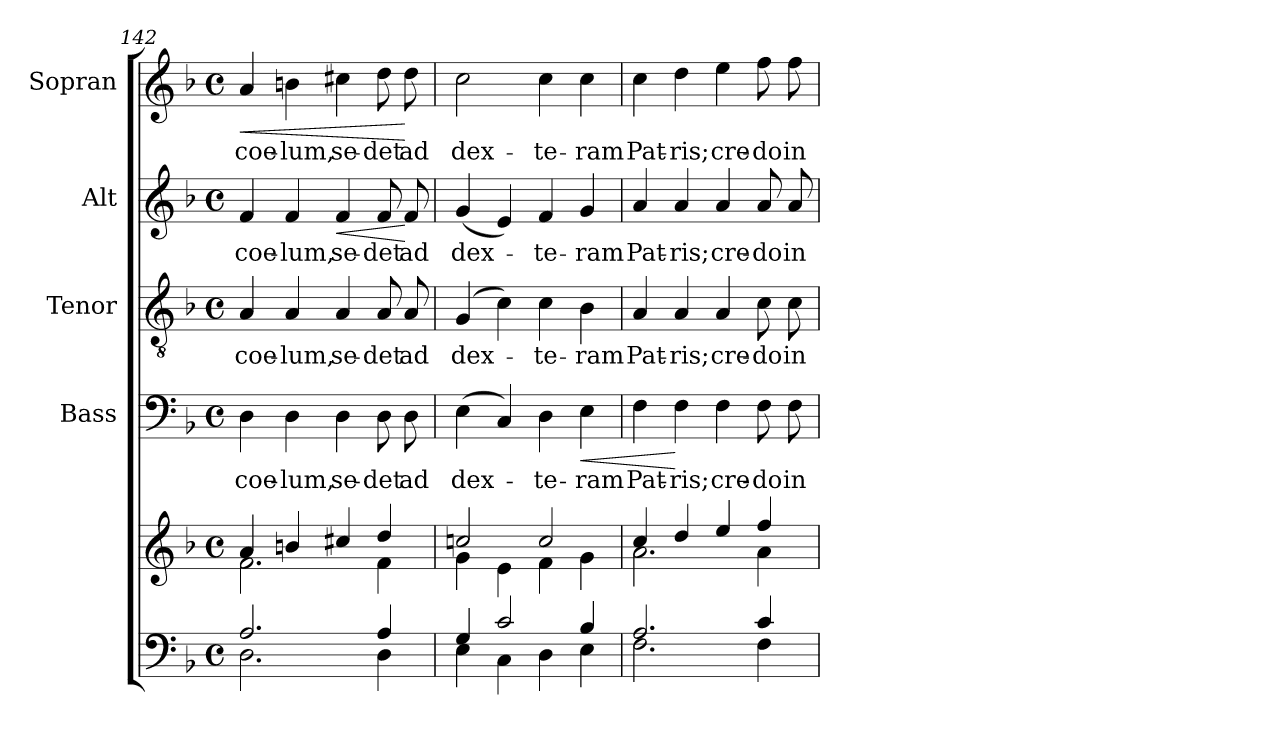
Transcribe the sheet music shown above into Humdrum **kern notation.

**kern	**kern	**kern	**text	**dynam	**kern	**text	**kern	**text	**dynam	**kern	**text	**dynam
*part5	*part5	*part4	*part4	*part4	*part3	*part3	*part2	*part2	*part2	*part1	*part1	*part1
*staff6	*staff5	*staff4	*staff4	*staff4	*staff3	*staff3	*staff2	*staff2	*staff2	*staff1	*staff1	*staff1
*	*	*I"Bass	*	*	*I"Tenor	*	*I"Alt	*	*	*I"Sopran	*	*
*	*	*I'B.	*	*	*I'T.	*	*I'A.	*	*	*I'S.	*	*
*clefF4	*clefG2	*clefF4	*	*	*clefGv2	*	*clefG2	*	*	*clefG2	*	*
*k[b-]	*k[b-]	*k[b-]	*	*	*k[b-]	*	*k[b-]	*	*	*k[b-]	*	*
*F:	*F:	*F:	*	*	*F:	*	*F:	*	*	*F:	*	*
*M4/4	*M4/4	*M4/4	*	*	*M4/4	*	*M4/4	*	*	*M4/4	*	*
*met(c)	*met(c)	*met(c)	*	*	*met(c)	*	*met(c)	*	*	*met(c)	*	*
=142	=142	=142	=142	=142	=142	=142	=142	=142	=142	=142	=142	=142
*^	*^	*	*	*	*	*	*	*	*	*	*	*
!	!	!	!	!	!LO:LY:b	!	!	!LO:LY:b	!	!LO:LY:b	!	!	!LO:LY:b	!LO:HP:b
2.A/	2.D\	4a/	2.f\	4D\	coe-	.	4A/	coe-	4f/	coe-	.	4a/	coe-	<
!	!	!	!	!	!LO:LY:b	!	!	!LO:LY:b	!	!LO:LY:b	!	!	!LO:LY:b	!
.	.	4bn/	.	4D\	-lum,	.	4A/	-lum,	4f/	-lum,	.	4bn\	-lum,	.
!	!	!	!	!	!LO:LY:b	!	!	!LO:LY:b	!	!LO:LY:b	!LO:HP:b	!	!LO:LY:b	!
.	.	4cc#X/	.	4D\	se-	.	4A/	se-	4f/	se-	<	4cc#X\	se-	.
!	!	!	!	!	!LO:LY:b	!	!	!LO:LY:b	!	!LO:LY:b	!	!	!LO:LY:b	!
4A/	4D\	4dd/	4f\	8D\	-det	.	8A/	-det	8f/	-det	.	8dd\	-det	.
!	!	!	!	!	!LO:LY:b	!	!	!LO:LY:b	!	!LO:LY:b	!	!	!LO:LY:b	!
.	.	.	.	8D\	ad	.	8A/	ad	8f/	ad	[	8dd\	ad	[
!!LO:LB:g=z
=143	=143	=143	=143	=143	=143	=143	=143	=143	=143	=143	=143	=143	=143	=143
!	!	!	!	!	!LO:LY:b	!	!	!LO:LY:b	!	!LO:LY:b	!	!	!LO:LY:b	!
4G/	4E\	2ccn/	4g\	(>4E\	dex-	.	(4G/	dex-	(<4g/	dex-	.	2cc\	dex-	.
2c/	4C\	.	4e\	4C/)	.	.	4c\)	.	4e/)	.	.	.	.	.
!	!	!	!	!	!LO:LY:b	!	!	!LO:LY:b	!	!LO:LY:b	!	!	!LO:LY:b	!
.	4D\	2cc/	4f\	4D\	-te-	.	4c\	-te-	4f/	-te-	.	4cc\	-te-	.
!	!	!	!	!	!LO:LY:b	!LO:HP:b	!	!LO:LY:b	!	!LO:LY:b	!	!	!LO:LY:b	!
4B-/	4E\	.	4g\	4E\	-ram	<	4B-\	-ram	4g/	-ram	.	4cc\	-ram	.
=144	=144	=144	=144	=144	=144	=144	=144	=144	=144	=144	=144	=144	=144	=144
!	!	!	!	!	!LO:LY:b	!	!	!LO:LY:b	!	!LO:LY:b	!	!	!LO:LY:b	!
2.A/	2.F\	4cc/	2.a\	4F\	Pat-	.	4A/	Pat-	4a/	Pat-	.	4cc\	Pat-	.
!	!	!	!	!	!LO:LY:b	!	!	!LO:LY:b	!	!LO:LY:b	!	!	!LO:LY:b	!
.	.	4dd/	.	4F\	-ris;	[	4A/	-ris;	4a/	-ris;	.	4dd\	-ris;	.
!	!	!	!	!	!LO:LY:b	!	!	!LO:LY:b	!	!LO:LY:b	!	!	!LO:LY:b	!
.	.	4ee/	.	4F\	cre-	.	4A/	cre-	4a/	cre-	.	4ee\	cre-	.
!	!	!	!	!	!LO:LY:b	!	!	!LO:LY:b	!	!LO:LY:b	!	!	!LO:LY:b	!
4c/	4F\	4ff/	4a\	8F\	-do	.	8c\	-do	8a/	-do	.	8ff\	-do	.
!	!	!	!	!	!LO:LY:b	!	!	!LO:LY:b	!	!LO:LY:b	!	!	!LO:LY:b	!
.	.	.	.	8F\	in	.	8c\	in	8a/	in	.	8ff\	in	.
*v	*v	*	*	*	*	*	*	*	*	*	*	*	*	*
*	*v	*v	*	*	*	*	*	*	*	*	*	*	*
=	=	=	=	=	=	=	=	=	=	=	=	=
*-	*-	*-	*-	*-	*-	*-	*-	*-	*-	*-	*-	*-
